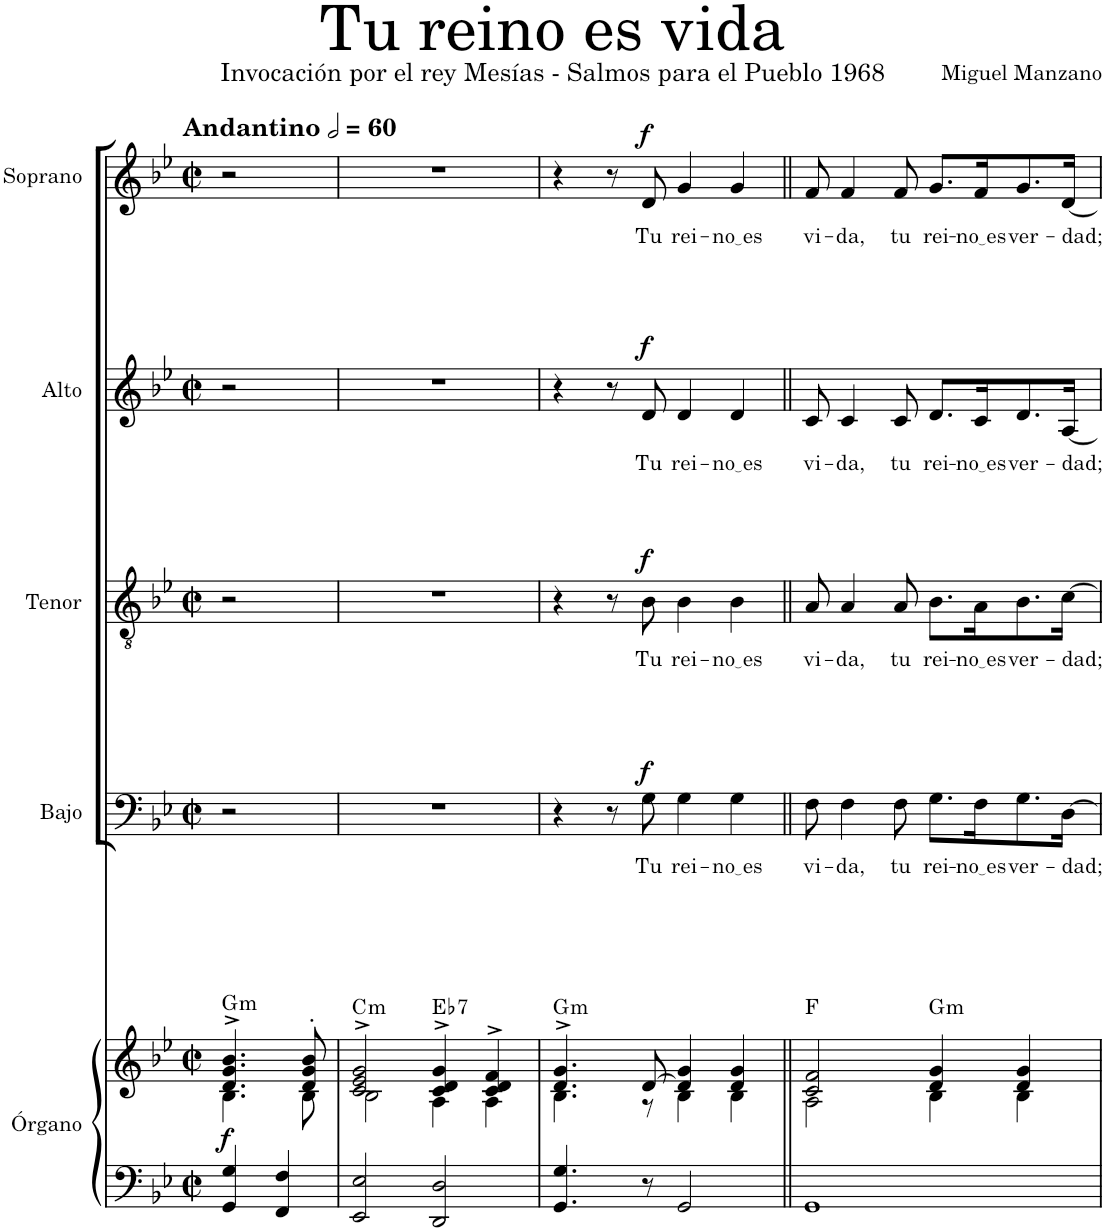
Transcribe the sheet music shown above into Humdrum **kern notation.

**kern	**kern	**dynam	**harte	**kern	**text	**dynam	**kern	**text	**dynam	**kern	**text	**dynam	**kern	**text	**dynam
*part5	*part5	*part5	*part5	*part4	*part4	*part4	*part3	*part3	*part3	*part2	*part2	*part2	*part1	*part1	*part1
*staff6	*staff5	*staff5/6	*	*staff4	*staff4	*staff4	*staff3	*staff3	*staff3	*staff2	*staff2	*staff2	*staff1	*staff1	*staff1
*I"Órgano	*	*	*	*I"Bajo	*	*	*I"Tenor	*	*	*I"Alto	*	*	*I"Soprano	*	*
*	*	*	*	*I'B.	*	*	*I'T.	*	*	*I'A.	*	*	*I'S.	*	*
*clefF4	*clefG2	*	*	*clefF4	*	*	*clefGv2	*	*	*clefG2	*	*	*clefG2	*	*
*k[b-e-]	*k[b-e-]	*	*	*k[b-e-]	*	*	*k[b-e-]	*	*	*k[b-e-]	*	*	*k[b-e-]	*	*
*M2/2	*M2/2	*	*	*M2/2	*	*	*M2/2	*	*	*M2/2	*	*	*M2/2	*	*
*met(c|)	*met(c|)	*	*	*met(c|)	*	*	*met(c|)	*	*	*met(c|)	*	*	*met(c|)	*	*
*MM120	*MM120	*	*	*MM120	*	*	*MM120	*	*	*MM120	*	*	*MM120	*	*
=1	=1	=1	=1	=1	=1	=1	=1	=1	=1	=1	=1	=1	=1	=1	=1
*	*^	*	*	*	*	*	*	*	*	*	*	*	*	*	*
!	!	!	!	!	!	!	!	!	!	!	!	!	!	!LO:TX:a:B:t=Andantino	!	!
!	!	!	!LO:DY:b	!LO:H:kt=m	!	!	!	!	!	!	!	!	!	!	!	!
4GG/ 4G/	4.d/^ 4.g/^ 4.b-/^	4.B-\	f	G:min	2r	.	.	2r	.	.	2r	.	.	2r	.	.
4FF/ 4F/	.	.	.	.	.	.	.	.	.	.	.	.	.	.	.	.
.	8d/' 8g/' 8b-/'	8B-\	.	.	.	.	.	.	.	.	.	.	.	.	.	.
=2	=2	=2	=2	=2	=2	=2	=2	=2	=2	=2	=2	=2	=2	=2	=2	=2
!	!	!	!	!LO:H:kt=m	!	!	!	!	!	!	!	!	!	!	!	!
2EE-/ 2E-/	2c/^ 2e-/^ 2g/^	2B-\	.	C:min	1r	.	.	1r	.	.	1r	.	.	1r	.	.
!	!	!	!	!LO:H:kt=7	!	!	!	!	!	!	!	!	!	!	!	!
2DD/ 2D/	4c/^ 4d/^ 4g/^	4A\	.	Eb:7	.	.	.	.	.	.	.	.	.	.	.	.
.	4c/^ 4d/^ 4f/^	4A\	.	.	.	.	.	.	.	.	.	.	.	.	.	.
=3	=3	=3	=3	=3	=3	=3	=3	=3	=3	=3	=3	=3	=3	=3	=3	=3
!	!	!	!	!LO:H:kt=m	!	!	!	!	!	!	!	!	!	!	!	!
4.GG/ 4.G/	4.d/^ 4.g/^	4.B-\	.	G:min	4r	.	.	4r	.	.	4r	.	.	4r	.	.
.	.	.	.	.	8r	.	.	8r	.	.	8r	.	.	8r	.	.
!	!	!	!	!	!	!LO:LY:b	!LO:DY:a	!	!LO:LY:b	!LO:DY:a	!	!LO:LY:b	!LO:DY:a	!	!LO:LY:b	!LO:DY:a
8r	[8d/	8r	.	.	8G\	Tu	f	8B-\	Tu	f	8d/	Tu	f	8d/	Tu	f
!	!	!	!	!	!	!LO:LY:b	!	!	!LO:LY:b	!	!	!LO:LY:b	!	!	!LO:LY:b	!
2GG/	4d/] 4g/	4B-\	.	.	4G\	rei-	.	4B-\	rei-	.	4d/	rei-	.	4g/	rei-	.
!	!	!	!	!	!	!LO:LY:b	!	!	!LO:LY:b	!	!	!LO:LY:b	!	!	!LO:LY:b	!
.	4d/ 4g/	4B-\	.	.	4G\	no es	.	4B-\	no es	.	4d/	no es	.	4g/	no es	.
=4||	=4||	=4||	=4||	=4||	=4||	=4||	=4||	=4||	=4||	=4||	=4||	=4||	=4||	=4||	=4||	=4||
!	!	!	!	!	!	!LO:LY:b	!	!	!LO:LY:b	!	!	!LO:LY:b	!	!	!LO:LY:b	!
1GG	2c/ 2f/	2A\	.	F:maj	8F\	vi-	.	8A/	vi-	.	8c/	vi-	.	8f/	vi-	.
!	!	!	!	!	!	!LO:LY:b	!	!	!LO:LY:b	!	!	!LO:LY:b	!	!	!LO:LY:b	!
.	.	.	.	.	4F\	-da,	.	4A/	-da,	.	4c/	-da,	.	4f/	-da,	.
!	!	!	!	!	!	!LO:LY:b	!	!	!LO:LY:b	!	!	!LO:LY:b	!	!	!LO:LY:b	!
.	.	.	.	.	8F\	tu	.	8A/	tu	.	8c/	tu	.	8f/	tu	.
!	!	!	!	!LO:H:kt=m	!	!LO:LY:b	!	!	!LO:LY:b	!	!	!LO:LY:b	!	!	!LO:LY:b	!
.	4d/ 4g/	4B-\	.	G:min	8.G\L	rei-	.	8.B-\L	rei-	.	8.d/L	rei-	.	8.g/L	rei-	.
!	!	!	!	!	!	!LO:LY:b	!	!	!LO:LY:b	!	!	!LO:LY:b	!	!	!LO:LY:b	!
.	.	.	.	.	16F\K	no es	.	16A\K	no es	.	16c/K	no es	.	16f/K	no es	.
!	!	!	!	!	!	!LO:LY:b	!	!	!LO:LY:b	!	!	!LO:LY:b	!	!	!LO:LY:b	!
.	4d/ 4g/	4B-\	.	.	8.G\	ver-	.	8.B-\	ver-	.	8.d/	ver-	.	8.g/	ver-	.
!	!	!	!	!	!	!LO:LY:b	!	!	!LO:LY:b	!	!	!LO:LY:b	!	!	!LO:LY:b	!
.	.	.	.	.	[16D\Jk	-dad;	.	[16c\Jk	-dad;	.	[16A/Jk	-dad;	.	[16d/Jk	-dad;	.
*	*v	*v	*	*	*	*	*	*	*	*	*	*	*	*	*	*
=	=	=	=	=	=	=	=	=	=	=	=	=	=	=	=
*-	*-	*-	*-	*-	*-	*-	*-	*-	*-	*-	*-	*-	*-	*-	*-
